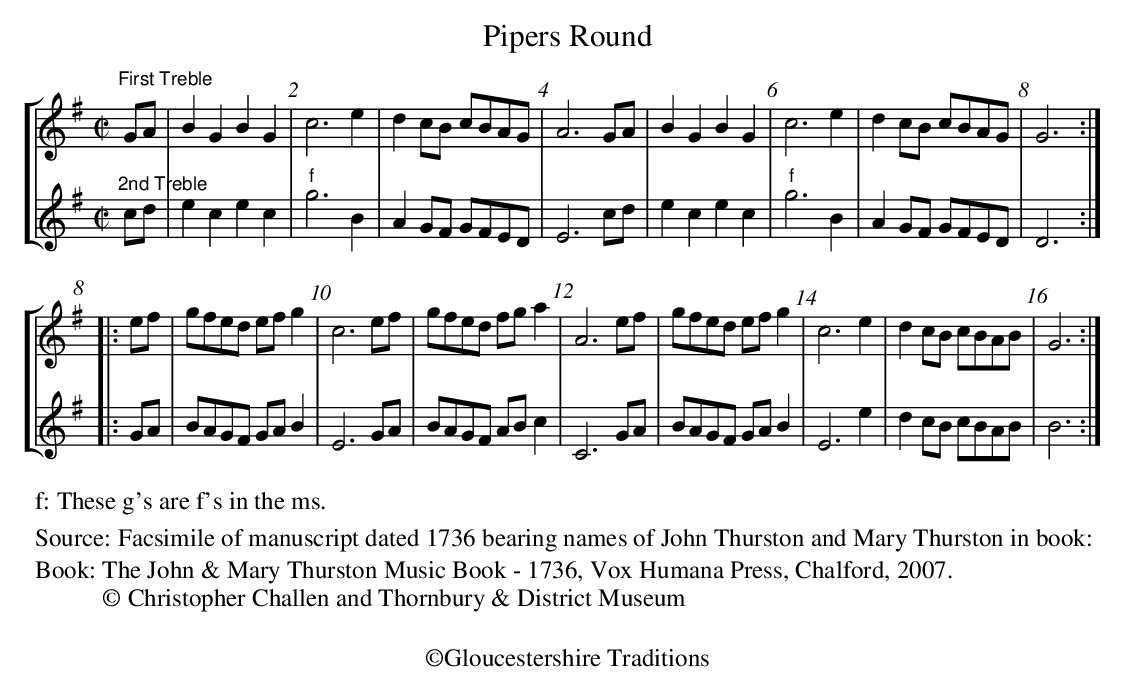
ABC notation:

X:1
T:Pipers Round
%%staves [1 2]
L:1/8
M:C|
K:G
V:1
"^First Treble"GA|B2G2B2G2 | c6e2 | d2cB cBAG |\
A6GA | B2G2B2G2 | c6e2 | d2cB cBAG |G6:|
V:2
"^2nd Treble"cd|e2c2e2c2 | "^f"g6B2 | A2GF GFED | E6cd |\
e2c2e2c2 | "^f"g6B2 | A2GF GFED |D6:|
V:1
|:ef|gfed efg2 | c6ef | gfed fga2 | A6ef | gfed efg2 | c6e2 | d2cB cBAB | G6:|
V:2
|:GA|BAGF GAB2 | E6GA | BAGF ABc2 | C6GA | BAGF GAB2 |E6e2 | d2cB cBAB |B6:|
